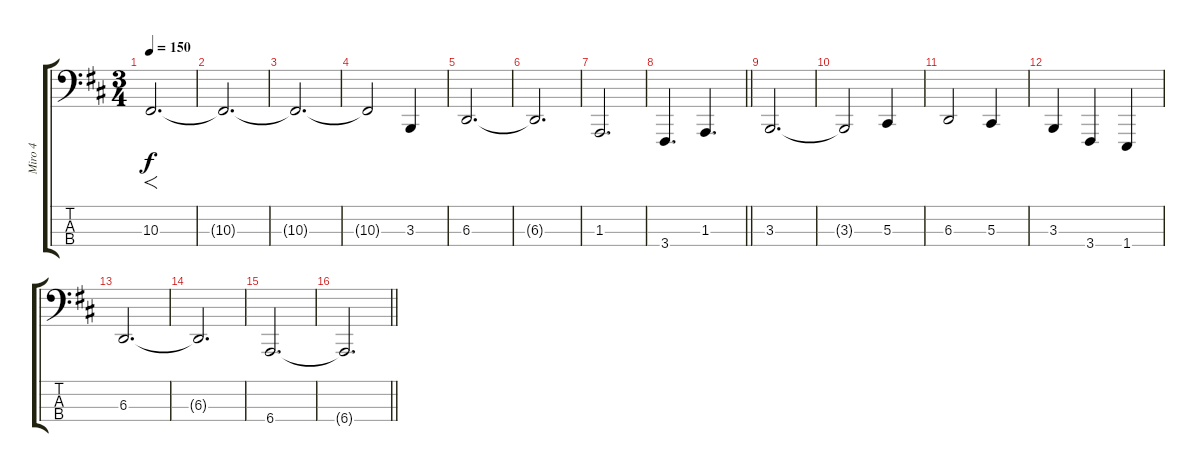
\track ("Miro 4" "Miro 4") {instrument cello}
\staff {score tabs}
\tuning (Gb2 Db2 Ab1 Eb1) {hide}
\ts (3 4)
\tempo 150
\clef f4
\ks bminor
10.3.2{f d dy f} |
10.3{t}.2{d} |
10.3{t}.2{d} |
10.3{t}.2 3.3.4 |
6.3.2{d} |
6.3{t}.2{d} |
1.3.2{d} |
\barLineRight lightlight
3.4.4{d} 1.3.4{d} |
3.3.2{d} |
3.3{t}.2 5.3.4 |
6.3.2 5.3.4 |
3.3.4 3.4.4 1.4.4 |
6.3.2{d} |
6.3{t}.2{d} |
6.4.2{d} |
\barLineRight lightlight
6.4{t}.2{d}
